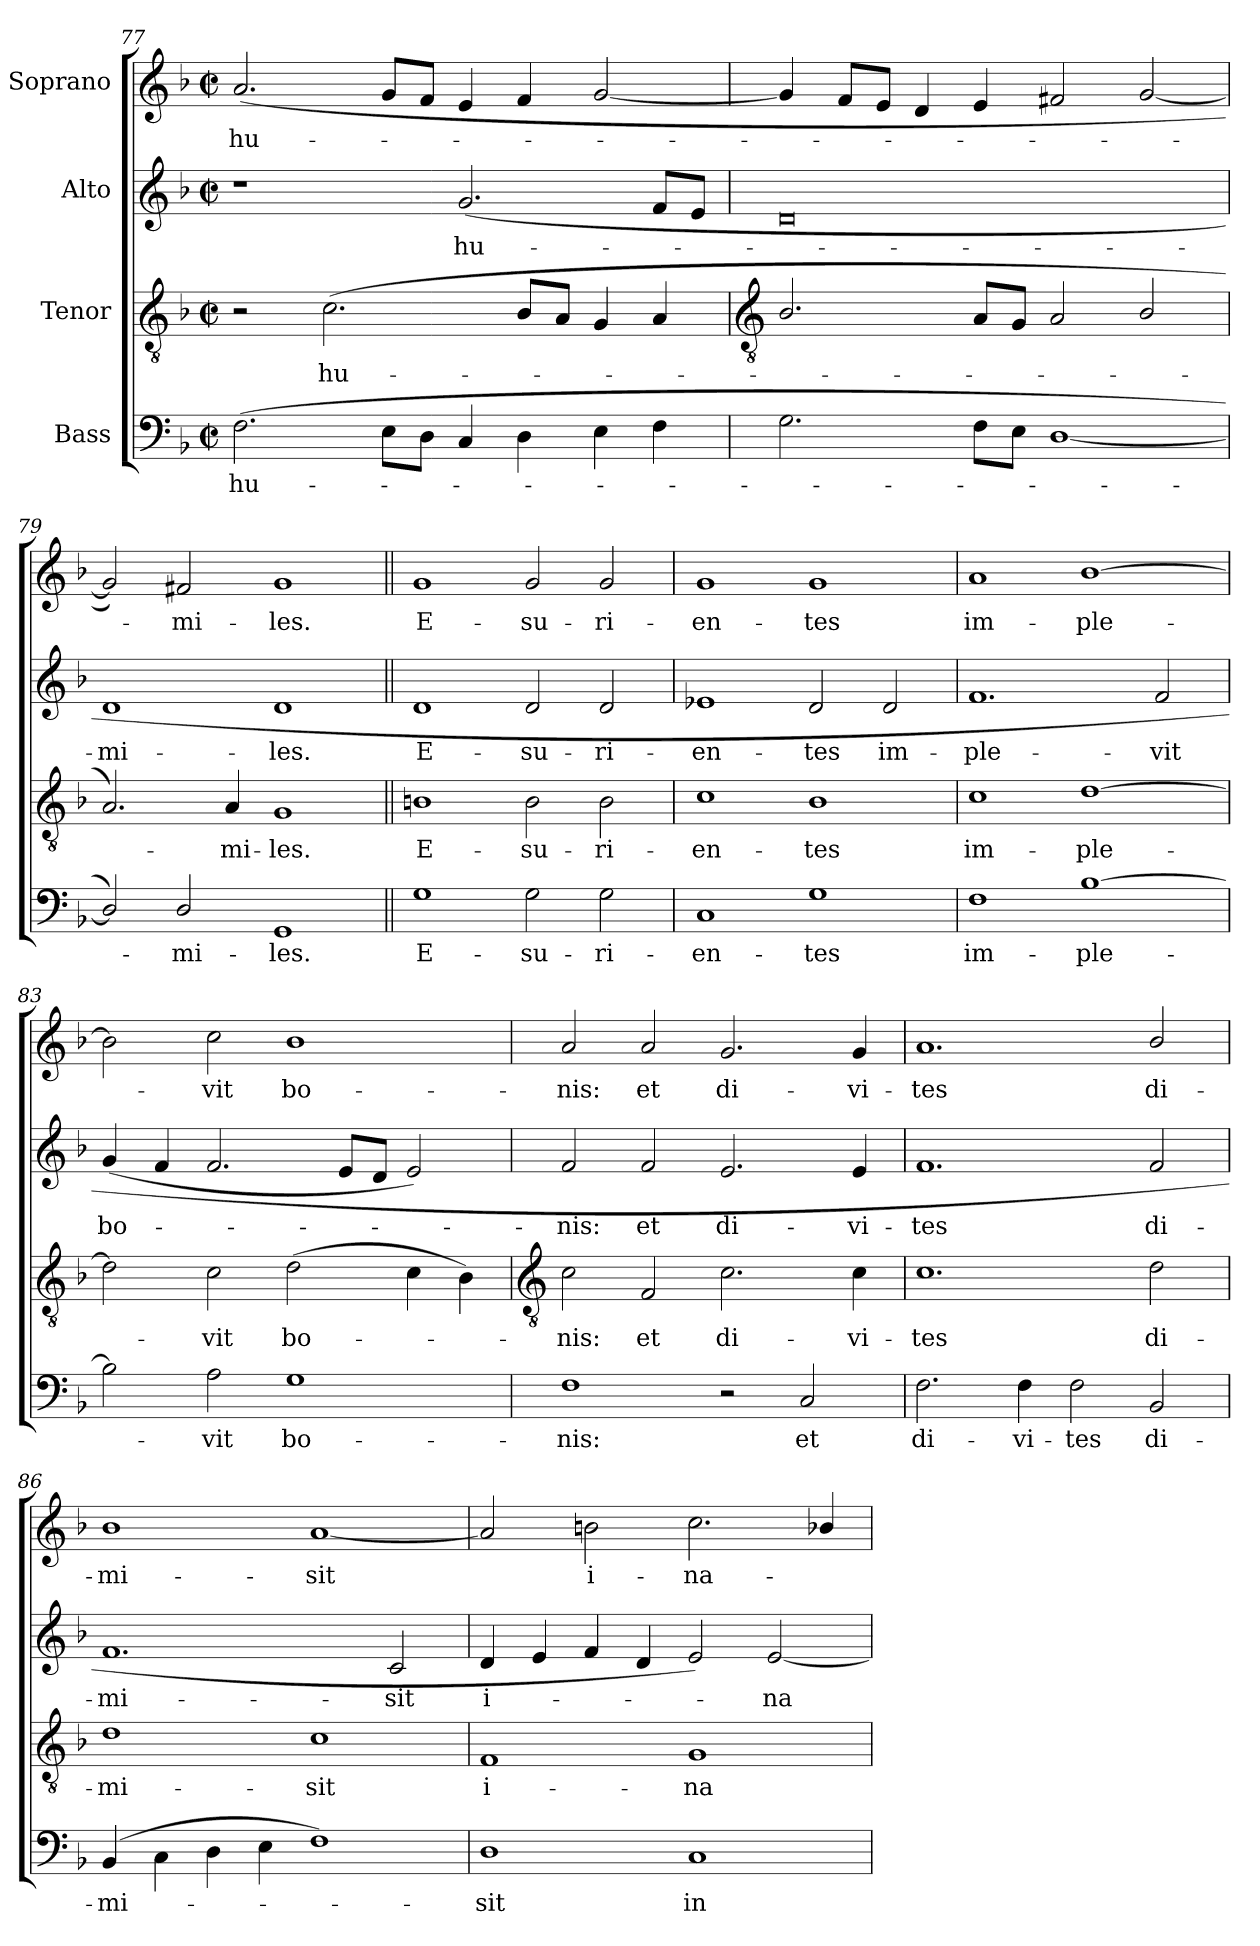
**kern	**text	**kern	**text	**kern	**text	**kern	**text
*part4	*part4	*part3	*part3	*part2	*part2	*part1	*part1
*staff4	*staff4	*staff3	*staff3	*staff2	*staff2	*staff1	*staff1
*I"Bass	*	*I"Tenor	*	*I"Alto	*	*I"Soprano	*
*clefF4	*	*clefGv2	*	*clefG2	*	*clefG2	*
*k[b-]	*	*k[b-]	*	*k[b-]	*	*k[b-]	*
*F:	*	*F:	*	*F:	*	*F:	*
*M4/2	*	*M4/2	*	*M4/2	*	*M4/2	*
*met(c|)	*	*met(c|)	*	*met(c|)	*	*met(c|)	*
=77	=77	=77	=77	=77	=77	=77	=77
!	!LO:LY:b	!	!	!	!	!	!LO:LY:b
(>2.F	hu-	2r	.	1r	.	(<2.a	hu-
!	!	!	!LO:LY:b	!	!	!	!
.	.	(<2.c	hu-	.	.	.	.
8EL	.	.	.	.	.	8gL	.
8DJ	.	.	.	.	.	8fJ	.
!	!	!	!	!	!LO:LY:b	!	!
4C	.	.	.	(<2.g	hu-	4e	.
4D	.	8B-L	.	.	.	4f	.
.	.	8AJ	.	.	.	.	.
4E	.	4G	.	.	.	[2g	.
4F	.	4A	.	8fL	.	.	.
.	.	.	.	8eJ	.	.	.
!!LO:LB:g=z
=78	=78	=78	=78	=78	=78	=78	=78
*	*	*clefGv2	*	*	*	*	*
2.G	.	2.B-/	.	0d	.	4g]	.
.	.	.	.	.	.	8fL	.
.	.	.	.	.	.	8eJ	.
.	.	.	.	.	.	4d	.
8FL	.	8AL	.	.	.	4e	.
8EJ	.	8GJ	.	.	.	.	.
[1D/	.	2A	.	.	.	2f#X	.
.	.	2B-/	.	.	.	[2g	.
=79	=79	=79	=79	=79	=79	=79	=79
!	!	!	!	!	!LO:LY:b	!	!
2D/])	.	2.A)	.	1d	mi-	2g])	.
!	!LO:LY:b	!	!	!	!	!	!LO:LY:b
2D/	mi-	.	.	.	.	2f#X	mi-
!	!	!	!LO:LY:b	!	!	!	!
.	.	4A	mi-	.	.	.	.
!	!LO:LY:b	!	!LO:LY:b	!	!LO:LY:b	!	!LO:LY:b
1GG	-les.	1G	-les.	1d	-les.	1g	-les.
=80||	=80||	=80||	=80||	=80||	=80||	=80||	=80||
!	!LO:LY:b	!	!LO:LY:b	!	!LO:LY:b	!	!LO:LY:b
1G	E-	1Bn	E-	1d	E-	1g	E-
!	!LO:LY:b	!	!LO:LY:b	!	!LO:LY:b	!	!LO:LY:b
2G	-su-	2B	-su-	2d	-su-	2g	-su-
!	!LO:LY:b	!	!LO:LY:b	!	!LO:LY:b	!	!LO:LY:b
2G	-ri-	2B	-ri-	2d	-ri-	2g	-ri-
=81	=81	=81	=81	=81	=81	=81	=81
!	!LO:LY:b	!	!LO:LY:b	!	!LO:LY:b	!	!LO:LY:b
1C	-en-	1c	-en-	1e-X	-en-	1g	-en-
!	!LO:LY:b	!	!LO:LY:b	!	!LO:LY:b	!	!LO:LY:b
1G	-tes	1B-	-tes	2d	-tes	1g	-tes
!	!	!	!	!	!LO:LY:b	!	!
.	.	.	.	2d	im-	.	.
=82	=82	=82	=82	=82	=82	=82	=82
!	!LO:LY:b	!	!LO:LY:b	!	!LO:LY:b	!	!LO:LY:b
1F	im-	1c	im-	1.f	-ple-	1a	im-
!	!LO:LY:b	!	!LO:LY:b	!	!	!	!LO:LY:b
[1B-	-ple-	[1d	-ple-	.	.	[1b-	-ple-
!	!	!	!	!	!LO:LY:b	!	!
.	.	.	.	2f	-vit	.	.
=83	=83	=83	=83	=83	=83	=83	=83
!	!	!	!	!	!LO:LY:b	!	!
2B-]	.	2d]	.	(<4g	bo-	2b-]	.
.	.	.	.	4f	.	.	.
!	!LO:LY:b	!	!LO:LY:b	!	!	!	!LO:LY:b
2A	vit	2c	vit	2.f	.	2cc	vit
!	!LO:LY:b	!	!LO:LY:b	!	!	!	!LO:LY:b
1G	bo-	(>2d	bo-	.	.	1b-	bo-
.	.	.	.	8eL	.	.	.
.	.	.	.	8dJ	.	.	.
.	.	4c	.	2e)	.	.	.
.	.	4B-)	.	.	.	.	.
!!LO:LB:g=z
=84	=84	=84	=84	=84	=84	=84	=84
*	*	*clefGv2	*	*	*	*	*
!	!LO:LY:b	!	!LO:LY:b	!	!LO:LY:b	!	!LO:LY:b
1F	-nis:	2c	nis:	2f	nis:	2a	-nis:
!	!	!	!LO:LY:b	!	!LO:LY:b	!	!LO:LY:b
.	.	2F	et	2f	et	2a	et
!	!	!	!LO:LY:b	!	!LO:LY:b	!	!LO:LY:b
2r	.	2.c	di-	2.e	di-	2.g	di-
!	!LO:LY:b	!	!	!	!	!	!
2C	et	.	.	.	.	.	.
!	!	!	!LO:LY:b	!	!LO:LY:b	!	!LO:LY:b
.	.	4c	-vi-	4e	-vi-	4g	-vi-
=85	=85	=85	=85	=85	=85	=85	=85
!	!LO:LY:b	!	!LO:LY:b	!	!LO:LY:b	!	!LO:LY:b
2.F	di-	1.c	-tes	1.f	-tes	1.a	-tes
!	!LO:LY:b	!	!	!	!	!	!
4F	-vi-	.	.	.	.	.	.
!	!LO:LY:b	!	!	!	!	!	!
2F	-tes	.	.	.	.	.	.
!	!LO:LY:b	!	!LO:LY:b	!	!LO:LY:b	!	!LO:LY:b
2BB-	di-	2d	di-	2f	di-	2b-/	di-
=86	=86	=86	=86	=86	=86	=86	=86
!	!LO:LY:b	!	!LO:LY:b	!	!LO:LY:b	!	!LO:LY:b
(>4BB-	-mi-	1d	-mi-	1.f	-mi-	1b-	-mi-
4C\	.	.	.	.	.	.	.
4D	.	.	.	.	.	.	.
4E	.	.	.	.	.	.	.
!	!	!	!LO:LY:b	!	!	!	!LO:LY:b
1F)	.	1c	-sit	.	.	[1a	-sit
!	!	!	!	!	!LO:LY:b	!	!
.	.	.	.	2c	-sit	.	.
=87	=87	=87	=87	=87	=87	=87	=87
!	!LO:LY:b	!	!LO:LY:b	!	!LO:LY:b	!	!
1D	sit	1F	i-	4d	i-	2a/]	.
.	.	.	.	4e	.	.	.
!	!	!	!	!	!	!	!LO:LY:b
.	.	.	.	4f	.	2bn	i-
.	.	.	.	4d	.	.	.
!	!LO:LY:b	!	!LO:LY:b	!	!	!	!LO:LY:b
1C	in-	1G	-na-	2e)	.	2.cc	-na-
!	!	!	!	!	!LO:LY:b	!	!
.	.	.	.	[2e	na-	.	.
.	.	.	.	.	.	4b-X/	.
=	=	=	=	=	=	=	=
*-	*-	*-	*-	*-	*-	*-	*-
